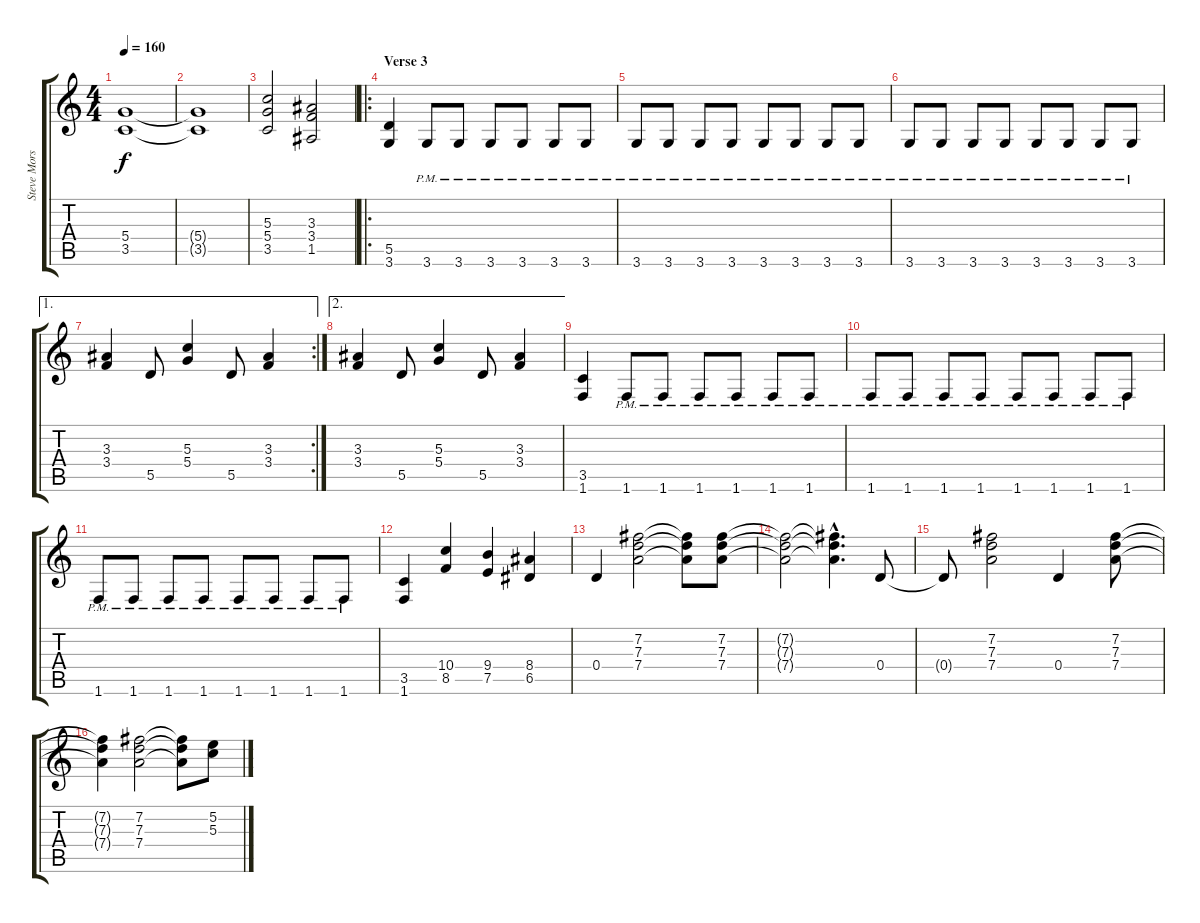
\track ("Steve Morse" "Steve Mors") {instrument overdrivenguitar}
\staff {score tabs}
\tuning (E4 B3 G3 D3 A2 E2) {hide}
\ts (4 4)
\tempo 160
\clef g2
\ks c
(5.4 3.5).1{dy f} |
(5.4{t} 3.5{t}).1 |
(5.3 5.4 3.5).2 (3.3 3.4 1.5).2 |
\ro
\section ("" "Verse 3")
(5.5 3.6).4 3.6{pm}.8 3.6{pm}.8 3.6{pm}.8 3.6{pm}.8 3.6{pm}.8 3.6{pm}.8 |
3.6{pm}.8 3.6{pm}.8 3.6{pm}.8 3.6{pm}.8 3.6{pm}.8 3.6{pm}.8 3.6{pm}.8 3.6{pm}.8 |
3.6{pm}.8 3.6{pm}.8 3.6{pm}.8 3.6{pm}.8 3.6{pm}.8 3.6{pm}.8 3.6{pm}.8 3.6{pm}.8 |
\ae 1
\rc 2
(3.3 3.4).4 5.5.8 (5.3 5.4).4 5.5.8 (3.3 3.4).4 |
\ae 2
(3.3 3.4).4 5.5.8 (5.3 5.4).4 5.5.8 (3.3 3.4).4 |
(3.5 1.6).4 1.6{pm}.8 1.6{pm}.8 1.6{pm}.8 1.6{pm}.8 1.6{pm}.8 1.6{pm}.8 |
1.6{pm}.8 1.6{pm}.8 1.6{pm}.8 1.6{pm}.8 1.6{pm}.8 1.6{pm}.8 1.6{pm}.8 1.6{pm}.8 |
1.6{pm}.8 1.6{pm}.8 1.6{pm}.8 1.6{pm}.8 1.6{pm}.8 1.6{pm}.8 1.6{pm}.8 1.6{pm}.8 |
(3.5 1.6).4 (10.4 8.5).4 (9.4 7.5).4 (8.4 6.5).4 |
0.4.4 (7.2 7.3 7.4).2 (7.2{t} 7.3{t} 7.4{t}).8 (7.2 7.3 7.4).8 |
(7.2{t} 7.3{t} 7.4{t}).2 (7.2{hac t} 7.3{hac t} 7.4{hac t}).4{d} 0.4.8 |
0.4{t}.8 (7.2 7.3 7.4).2 0.4.4 (7.2 7.3 7.4).8 |
(7.2{t} 7.3{t} 7.4{t}).4 (7.2 7.3 7.4).2 (7.2{t} 7.3{t} 7.4{t}).8 (5.2 5.3).8
